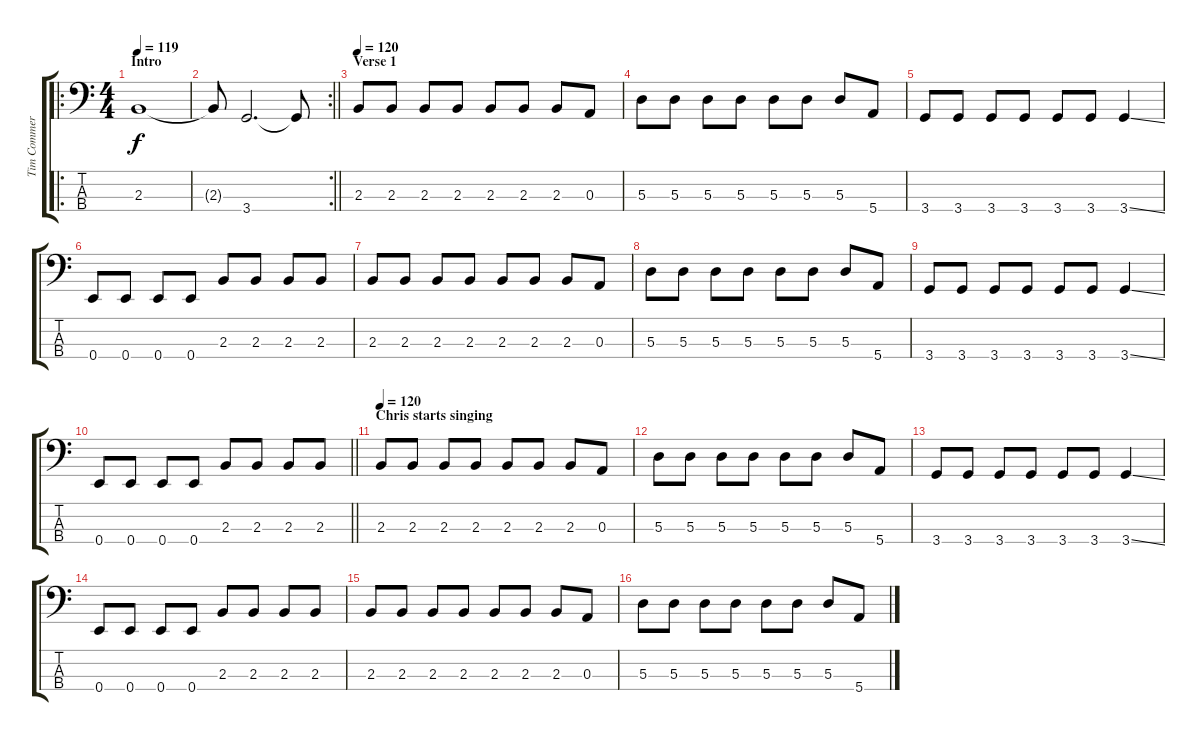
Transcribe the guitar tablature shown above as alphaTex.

\track ("Tim Commerford" "Tim Commer") {instrument electricbassfinger}
\staff {score tabs}
\tuning (G2 D2 A1 E1) {hide}
\ro
\ts (4 4)
\section ("" "Intro")
\tempo 119
\tempo 90
\tempo 119
\clef f4
\ks c
2.3.1{dy f instrument electricbassfinger} |
\rc 2
\barLineRight lightlight
2.3{t}.8 3.4.2{d} 3.4{t}.8 |
\section ("" "Verse 1")
\tempo 119
\tempo 120
2.3.8 2.3.8 2.3.8 2.3.8 2.3.8 2.3.8 2.3.8 0.3.8 |
5.3.8 5.3.8 5.3.8 5.3.8 5.3.8 5.3.8 5.3.8 5.4.8 |
3.4.8 3.4.8 3.4.8 3.4.8 3.4.8 3.4.8 3.4{ss}.4 |
0.4.8 0.4.8 0.4.8 0.4.8 2.3.8 2.3.8 2.3.8 2.3.8 |
2.3.8 2.3.8 2.3.8 2.3.8 2.3.8 2.3.8 2.3.8 0.3.8 |
5.3.8 5.3.8 5.3.8 5.3.8 5.3.8 5.3.8 5.3.8 5.4.8 |
3.4.8 3.4.8 3.4.8 3.4.8 3.4.8 3.4.8 3.4{ss}.4 |
\barLineRight lightlight
0.4.8 0.4.8 0.4.8 0.4.8 2.3.8 2.3.8 2.3.8 2.3.8 |
\section ("" "Chris starts singing")
\tempo 120
2.3.8 2.3.8 2.3.8 2.3.8 2.3.8 2.3.8 2.3.8 0.3.8 |
5.3.8 5.3.8 5.3.8 5.3.8 5.3.8 5.3.8 5.3.8 5.4.8 |
3.4.8 3.4.8 3.4.8 3.4.8 3.4.8 3.4.8 3.4{ss}.4 |
0.4.8 0.4.8 0.4.8 0.4.8 2.3.8 2.3.8 2.3.8 2.3.8 |
2.3.8 2.3.8 2.3.8 2.3.8 2.3.8 2.3.8 2.3.8 0.3.8 |
5.3.8 5.3.8 5.3.8 5.3.8 5.3.8 5.3.8 5.3.8 5.4.8
